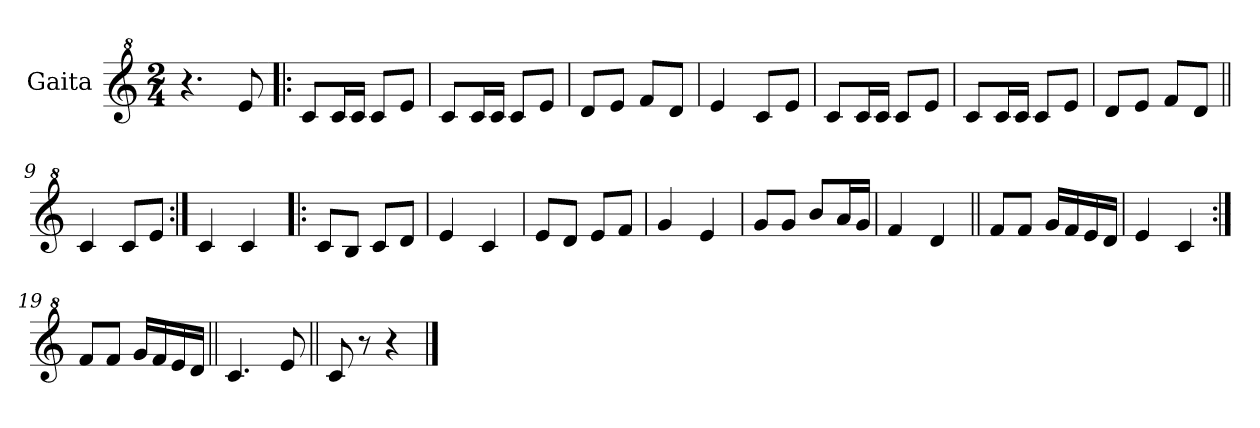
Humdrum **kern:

**kern
*part1
*staff1
*I"Gaita
*clefG^2
*k[]
*M2/4
*MM130
=1
4.r
8ee/
=2!|:
8cc/L
16cc/L
16cc/JJ
8cc/L
8ee/J
=3
8cc/L
16cc/L
16cc/JJ
8cc/L
8ee/J
=4
8dd/L
8ee/J
8ff/L
8dd/J
=5
4ee/
8cc/L
8ee/J
=6
8cc/L
16cc/L
16cc/JJ
8cc/L
8ee/J
=7
8cc/L
16cc/L
16cc/JJ
8cc/L
8ee/J
=8
8dd/L
8ee/J
8ff/L
8dd/J
!!LO:LB:g=z
=9||
4cc/
8cc/L
8ee/J
=10:|!
4cc/
4cc/
=11!|:
8cc/L
8b/J
8cc/L
8dd/J
=12
4ee/
4cc/
=13
8ee/L
8dd/J
8ee/L
8ff/J
=14
4gg/
4ee/
=15
8gg/L
8gg/J
8bb/L
16aa/L
16gg/JJ
=16
4ff/
4dd/
=17||
8ff/L
8ff/J
16gg/LL
16ff/
16ee/
16dd/JJ
=18
4ee/
4cc/
!!LO:LB:g=z
=19:|!
8ff/L
8ff/J
16gg/LL
16ff/
16ee/
16dd/JJ
=20||
4.cc/
8ee/
=21||
8cc/
8r
4r
==
*-
